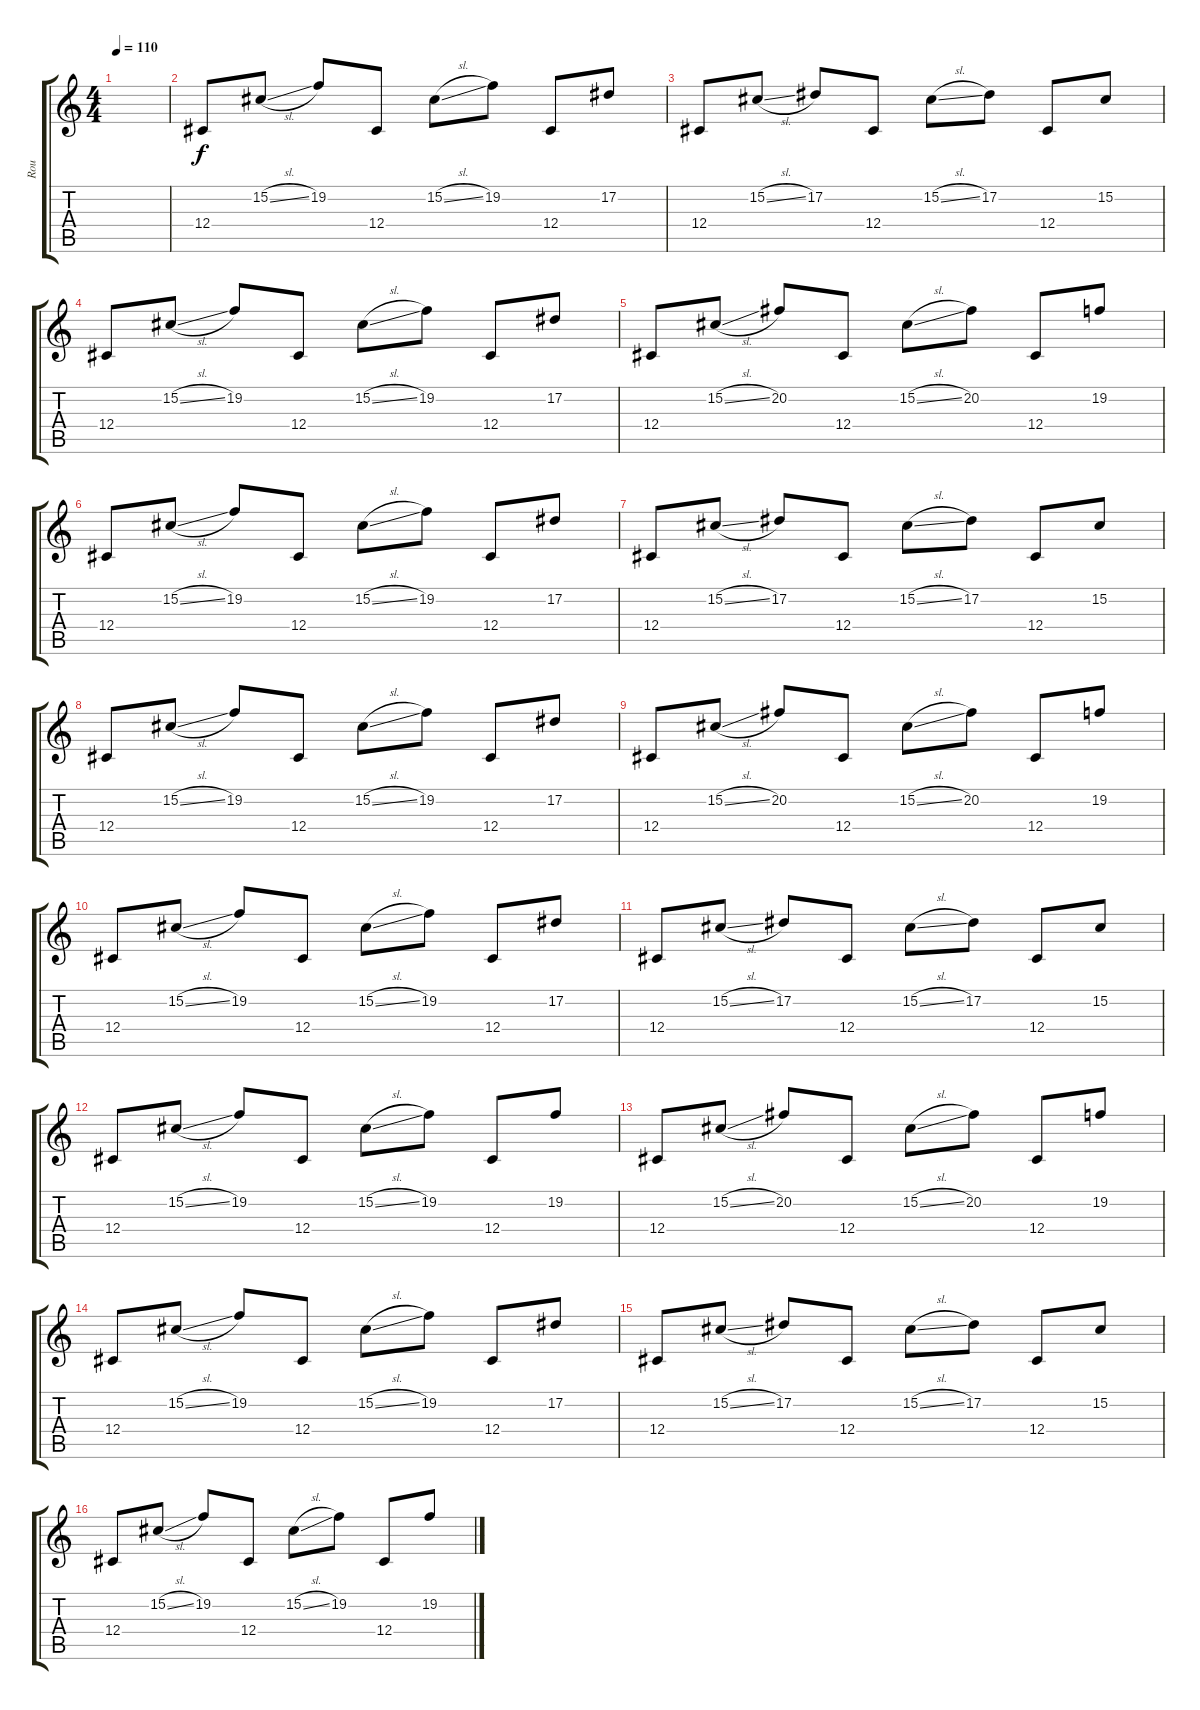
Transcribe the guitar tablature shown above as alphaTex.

\track ("Rou" "Rou") {instrument lead1square}
\staff {score tabs}
\tuning (Eb4 Bb3 Gb3 Db3 Ab2 Db2) {hide}
\ts (4 4)
\tempo 110
\clef g2
\ks c
|
12.4.8{volume 11 instrument lead2sawtooth} 15.2{sl}.8 19.2.8 12.4.8 15.2{sl}.8 19.2.8 12.4.8 17.2.8 |
12.4.8 15.2{sl}.8 17.2.8 12.4.8 15.2{sl}.8 17.2.8 12.4.8 15.2.8 |
12.4.8 15.2{sl}.8 19.2.8 12.4.8 15.2{sl}.8 19.2.8 12.4.8 17.2.8 |
12.4.8 15.2{sl}.8 20.2.8 12.4.8 15.2{sl}.8 20.2.8 12.4.8 19.2.8 |
12.4.8 15.2{sl}.8 19.2.8 12.4.8 15.2{sl}.8 19.2.8 12.4.8 17.2.8 |
12.4.8 15.2{sl}.8 17.2.8 12.4.8 15.2{sl}.8 17.2.8 12.4.8 15.2.8 |
12.4.8 15.2{sl}.8 19.2.8 12.4.8 15.2{sl}.8 19.2.8 12.4.8 17.2.8 |
12.4.8 15.2{sl}.8 20.2.8 12.4.8 15.2{sl}.8 20.2.8 12.4.8 19.2.8 |
12.4.8 15.2{sl}.8 19.2.8 12.4.8 15.2{sl}.8 19.2.8 12.4.8 17.2.8 |
12.4.8 15.2{sl}.8 17.2.8 12.4.8 15.2{sl}.8 17.2.8 12.4.8 15.2.8 |
12.4.8 15.2{sl}.8 19.2.8 12.4.8 15.2{sl}.8 19.2.8 12.4.8 19.2.8 |
12.4.8 15.2{sl}.8 20.2.8 12.4.8 15.2{sl}.8 20.2.8 12.4.8 19.2.8 |
12.4.8 15.2{sl}.8 19.2.8 12.4.8 15.2{sl}.8 19.2.8 12.4.8 17.2.8 |
12.4.8 15.2{sl}.8 17.2.8 12.4.8 15.2{sl}.8 17.2.8 12.4.8 15.2.8 |
12.4.8 15.2{sl}.8 19.2.8 12.4.8 15.2{sl}.8 19.2.8 12.4.8 19.2.8
